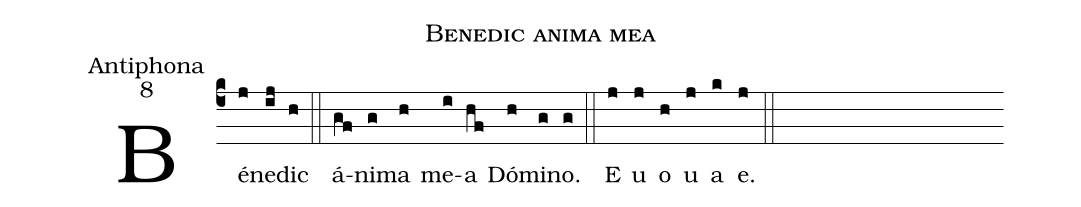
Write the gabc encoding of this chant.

name:Benedic anima mea;
office-part:Antiphona;
mode:8;
%%
(c4)Bé(j)ne(ij)dic(h) (::) á(gf)ni(g)ma(h) me(i)a(hf) Dó(h)mi(g)no.(g) (::) E(j) u(j) o(h) u(j) a(k) e.(j) (::)
